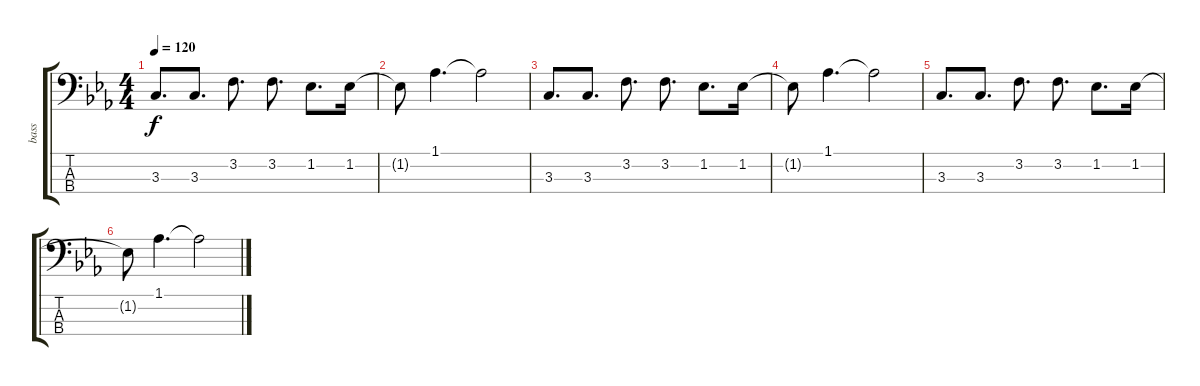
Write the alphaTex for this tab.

\track ("bass" "bass") {instrument fretlessbass}
\staff {score tabs}
\tuning (G2 D2 A1 E1) {hide}
\ts (4 4)
\tempo 120
\clef f4
\ks cminor
3.3.8{d dy f} 3.3.8{d} 3.2.8{d} 3.2.8{d} 1.2.8{d} 1.2.16 |
1.2{t}.8 1.1.4{d} 1.1{t}.2 |
3.3.8{d} 3.3.8{d} 3.2.8{d} 3.2.8{d} 1.2.8{d} 1.2.16 |
1.2{t}.8 1.1.4{d} 1.1{t}.2 |
3.3.8{d} 3.3.8{d} 3.2.8{d} 3.2.8{d} 1.2.8{d} 1.2.16 |
1.2{t}.8 1.1.4{d} 1.1{t}.2
